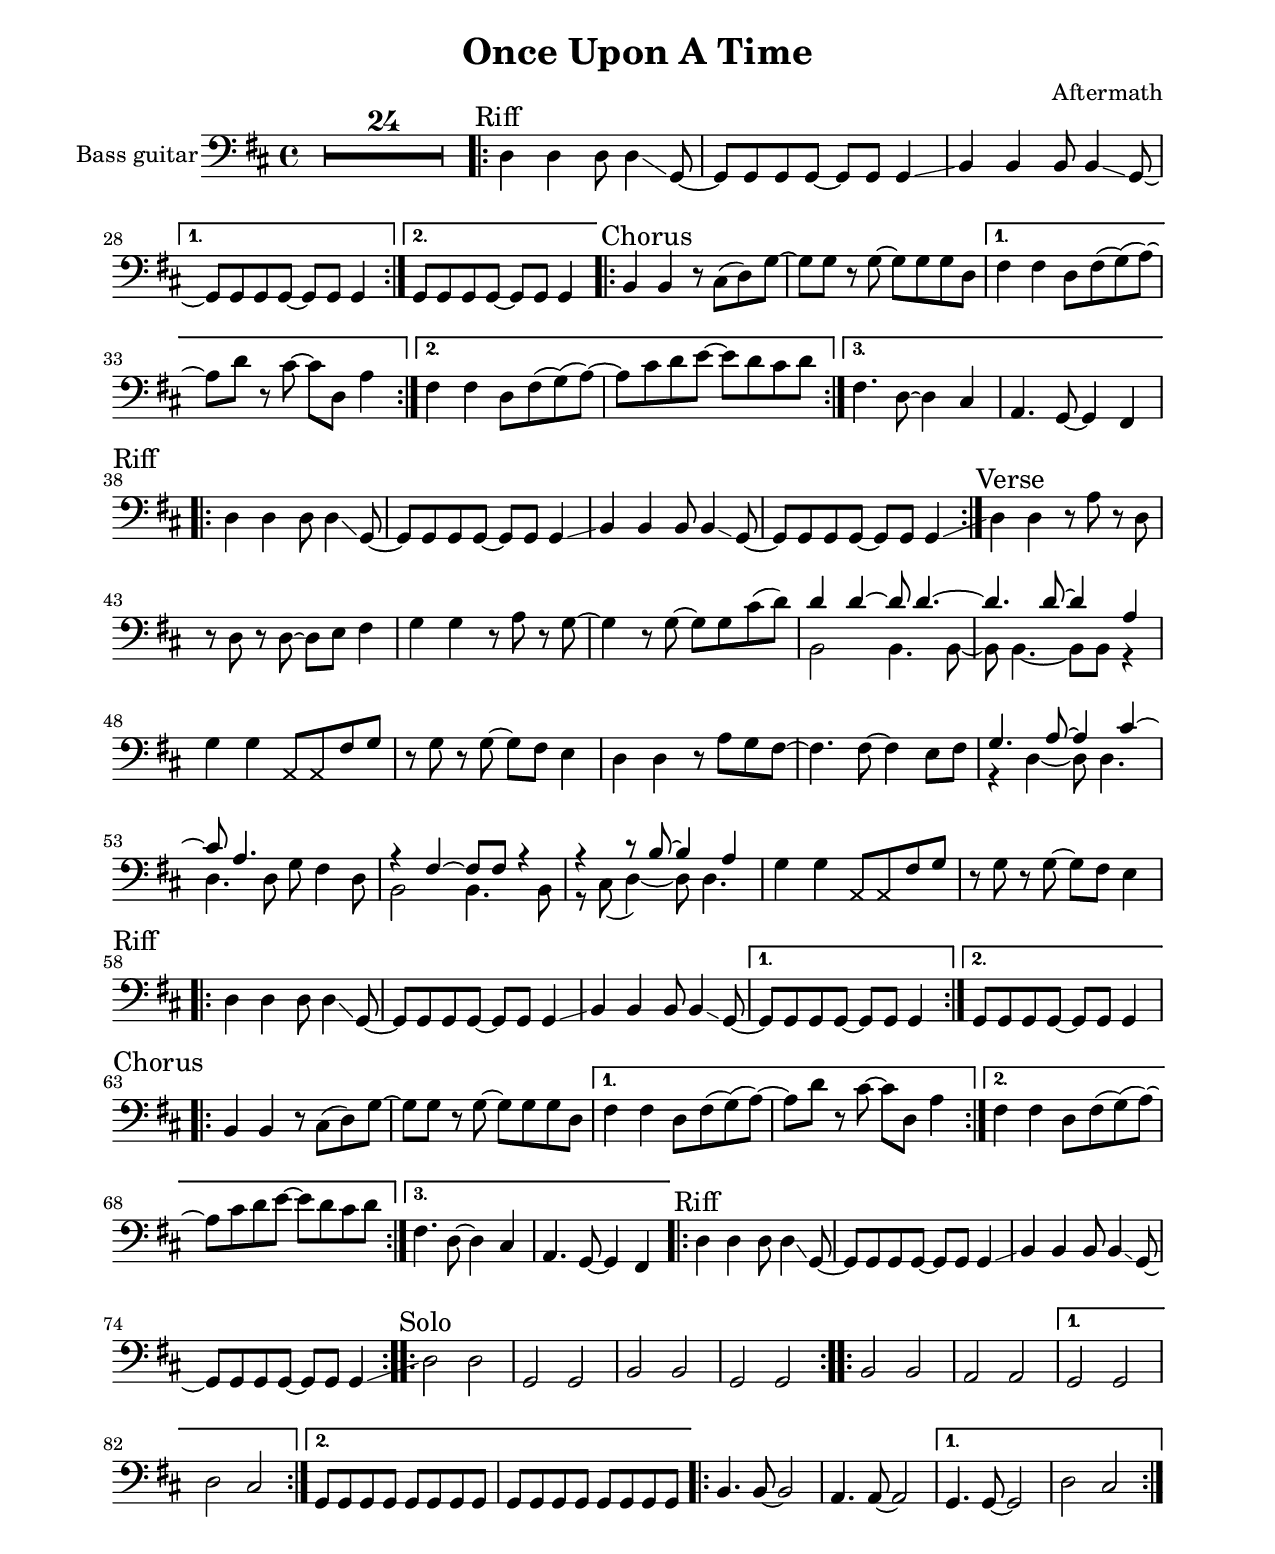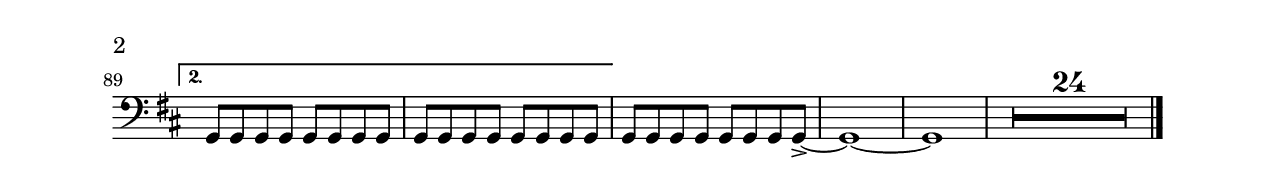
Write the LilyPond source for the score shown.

\version "2.24.0"

\include "settings.ily"

\header {
  title = "Once Upon A Time"
  composer = "Aftermath"
}

riff = \relative d {
  \sectionLabel "Riff"

  \repeat volta 2 {
    d4 d d8 d4 \glissando g,8 ~ |

    g8 g g g ~ g g g4 \glissando |

    b4 b b8 b4 \glissando g8 ~ |

    g8 g g g ~ g g g4 \glissando |
  }
}

chorus = \relative b, {
  \sectionLabel "Chorus"

  \repeat volta 3 {
    b4 b r8 cs ( d ) g ~ |

    g8 g r g ~ g g g d |

    \alternative {
      \volta 1 {
        fs4 fs d8 fs ( g ) ( a ) ~ |

        a8 d r cs ~ cs d,  a'4
      }

      \volta 2 {
        fs4 fs d8 fs ( g ) ( a ) ~ |

        a8 cs d e ~ e d cs d |
      }

      \volta 3 {
        fs,4. d8 ~ d4 cs |

        a4. g8 ~ g4 fs |
      }
    }
  }
}
music = \relative d {
  \key d \major
  \time 4/4
  \clef "bass"

  \compressMMRests {
    R1 * 24 |
  }

  \sectionLabel "Riff"

  \repeat volta 2 {
    d4 d d8 d4 \glissando g,8 ~ |

    g8 g g g ~ g g g4 \glissando |

    b4 b b8 b4 \glissando g8 ~ |

    \alternative {
      \volta 1 {
        g8 g g g ~ g g g4 \glissando |
      }

      \volta 2 {
        g8 g g g ~ g g g4 |
      }
    }
  }

  \chorus

  \riff

  \sectionLabel "Verse"

  d'4 d r8 a' r d, |

  r8 d r d ~ d e fs4 |

  g4 g r8 a r g ~ |

  g4 r8 g ~ g g cs ( d ) ~ |

  << {
    d4 d ~ d8 d4. ~ |

    d4. d8 ~ d4 a |
  } \\ {
    b,2 b4. b8 ~ |

    b8 b4. ~ b8 b r4 |
  } >>

  g'4 g
  \once \override NoteHead.style = #'cross a,8
  \once \override NoteHead.style = #'cross a
  fs'8 g |

  r8 g r g ~ g fs e4 |

  d4 d r8 a' g fs ~ |

  fs4. fs8 ~ fs4 e8 fs |

  << {
    g4. a8~ a4 cs ~ |

    cs8 a4.
  } \\ {
    r4 d, ~ d8 d4. |

    d d8
  } >>

  g fs4 d8 |

  << {
    r4 fs ~ fs8 fs r4 |

    r4 r8 b ~ b4 a |
  } \\ {
    b,2 b4. b8 |

    r cs ( d4 ) ~ d8 d4. |
  } >>

  g4 g
  \once \override NoteHead.style = #'cross a,8
  \once \override NoteHead.style = #'cross a
  fs' g |

  r8 g r g ~ g fs e4 |

  \sectionLabel "Riff"

  \repeat volta 2 {
    d4 d d8 d4 \glissando g,8 ~ |

    g8 g g g ~ g g g4 \glissando |

    b4 b4 b8 b4 \glissando g8 ~ |

    \alternative {
      \volta 1 {
        g8 g g g ~ g g g4 \glissando |
      }

      \volta 2  {
        g8 g g g ~ g g g4 |
      }
    }
  }

  \chorus

  \riff

  \sectionLabel "Solo"

  \repeat volta 2 {
    d'2 d |

    g,2 g |

    b2 b |

    g2 g |
  }

  \repeat volta 2 {
    b2 b |

    a2 a |

    \alternative {
      \volta 1 {
        g2 g |

        d'2 cs |
      }

      \volta 2 {
        \repeat unfold 2 {
          \repeat unfold 8 { g8 } |
        }
      }
    }
  }

  \repeat volta 2 {
    b4. b8 ~ b2 |

    a4. a8 ~ a2 |

    \alternative {
      \volta 1 {
        g4. g8 ~ g2 |

        d'2 cs |
      }

      \volta 2 {
        \repeat unfold 2 {
          \repeat unfold 8 { g8 } |
        }
      }
    }
  }

  \repeat unfold 4 { g8 } g g g g ~ -> |

  g1 ~ |

  g1 |

  \compressMMRests {
    R1 * 24 |
  }

  \bar "|."
}

\score {
  \new Staff \with {
    instrumentName = "Bass guitar"
  } {
    \music
  }
}
